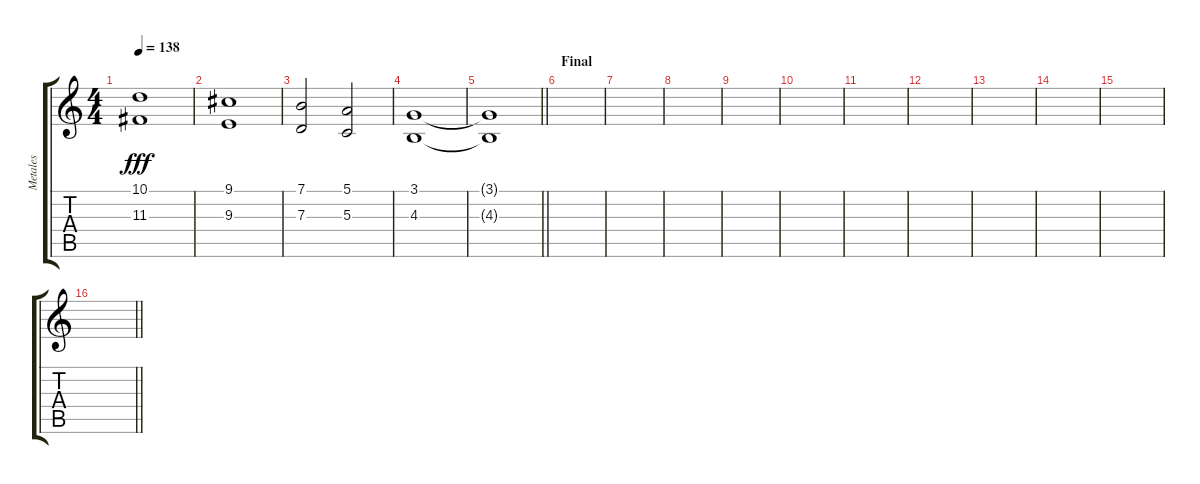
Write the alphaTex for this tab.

\track ("Metales" "Metales") {instrument brasssection}
\staff {score tabs}
\tuning (E4 B3 G3 D3 A2 E2) {hide}
\ts (4 4)
\tempo 138
\clef g2
\ks c
(10.1{t} 11.3{t}).1{dy fff} |
(9.1 9.3).1 |
(7.1 7.3).2 (5.1 5.3).2 |
(3.1 4.3).1 |
\barLineRight lightlight
(3.1{t} 4.3{t}).1 |
\section ("" "Final")
|
|
|
|
|
|
|
|
|
|
\barLineRight lightlight
